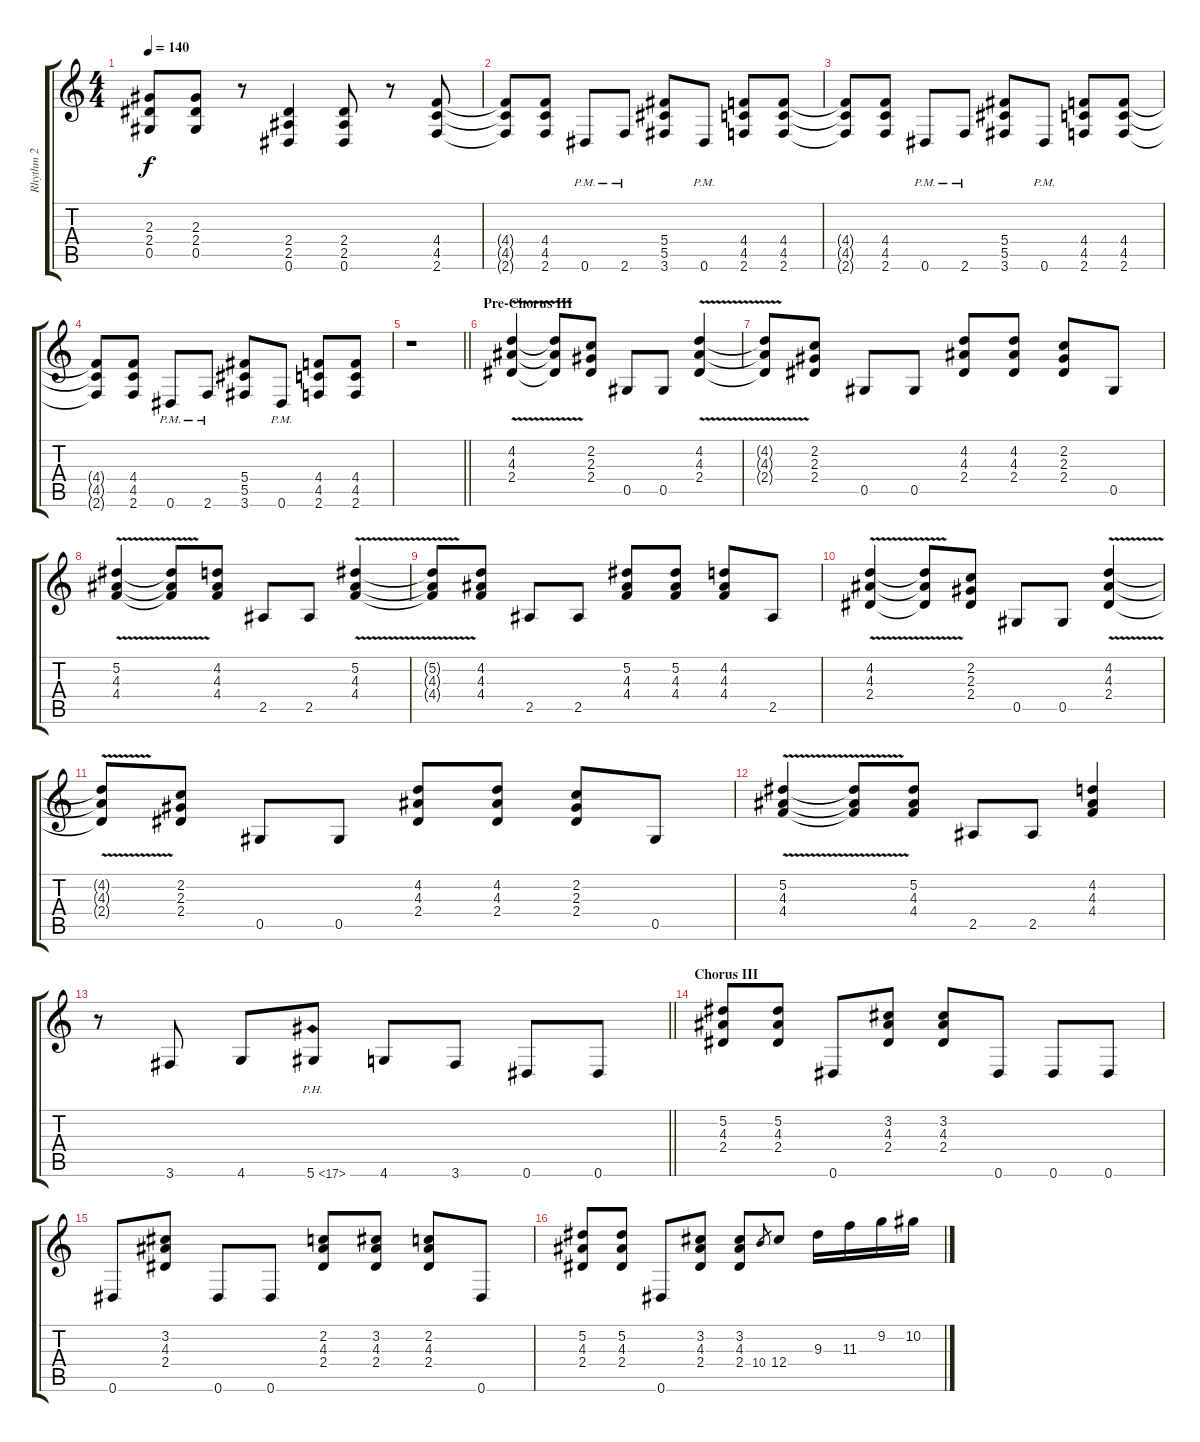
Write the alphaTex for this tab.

\track ("Rhythm 2" "Rhythm 2") {instrument overdrivenguitar}
\staff {score tabs}
\tuning (Eb4 Bb3 Gb3 Db3 Ab2 Eb2) {hide}
\ts (4 4)
\tempo 140
\clef g2
\ks c
(2.3{t} 2.4{t} 0.5{t}).8{dy f} (2.3 2.4 0.5).8 r.8 (2.4 2.5 0.6).4 (2.4 2.5 0.6).8 r.8 (4.4 4.5 2.6).8 |
(4.4{t} 4.5{t} 2.6{t}).8 (4.4 4.5 2.6).8 0.6{pm}.8 2.6{pm}.8 (5.4 5.5 3.6).8 0.6{pm}.8 (4.4 4.5 2.6).8 (4.4 4.5 2.6).8 |
(4.4{t} 4.5{t} 2.6{t}).8 (4.4 4.5 2.6).8 0.6{pm}.8 2.6{pm}.8 (5.4 5.5 3.6).8 0.6{pm}.8 (4.4 4.5 2.6).8 (4.4 4.5 2.6).8 |
(4.4{t} 4.5{t} 2.6{t}).8 (4.4 4.5 2.6).8 0.6{pm}.8 2.6{pm}.8 (5.4 5.5 3.6).8 0.6{pm}.8 (4.4 4.5 2.6).8 (4.4 4.5 2.6).8 |
\barLineRight lightlight
r.1 |
\section ("" "Pre-Chorus III")
(4.2 4.3{v} 2.4).4 (4.2{t} 4.3{t} 2.4{t}).8 (2.2 2.3 2.4).8 0.5.8 0.5.8 (4.2 4.3{v} 2.4).4 |
(4.2{t} 4.3{t} 2.4{t}).8 (2.2 2.3 2.4).8 0.5.8 0.5.8 (4.2 4.3 2.4).8 (4.2 4.3 2.4).8 (2.2 2.3 2.4).8 0.5.8 |
(5.2 4.3 4.4{v}).4 (5.2{t} 4.3{t} 4.4{t}).8 (4.2 4.3 4.4).8 2.5.8 2.5.8 (5.2 4.3 4.4{v}).4 |
(5.2{t} 4.3{t} 4.4{t}).8 (4.2 4.3 4.4).8 2.5.8 2.5.8 (5.2 4.3 4.4).8 (5.2 4.3 4.4).8 (4.2 4.3 4.4).8 2.5.8 |
(4.2 4.3{v} 2.4).4 (4.2{t} 4.3{t} 2.4{t}).8 (2.2 2.3 2.4).8 0.5.8 0.5.8 (4.2 4.3{v} 2.4).4 |
(4.2{t} 4.3{t} 2.4{t}).8 (2.2 2.3 2.4).8 0.5.8 0.5.8 (4.2 4.3 2.4).8 (4.2 4.3 2.4).8 (2.2 2.3 2.4).8 0.5.8 |
(5.2 4.3{v} 4.4{v}).4 (5.2{t} 4.3{t} 4.4{t}).8 (5.2 4.3 4.4).8 2.5.8 2.5.8 (4.2 4.3 4.4).4 |
\barLineRight lightlight
r.8 3.6.8 4.6.8 5.6{ph 12}.8 4.6.8 3.6.8 0.6.8 0.6.8 |
\section ("" "Chorus III")
(5.2 4.3 2.4).8 (5.2 4.3 2.4).8 0.6.8 (3.2 4.3 2.4).8 (3.2 4.3 2.4).8 0.6.8 0.6.8 0.6.8 |
0.6.8 (3.2 4.3 2.4).8 0.6.8 0.6.8 (2.2 4.3 2.4).8 (3.2 4.3 2.4).8 (2.2 4.3 2.4).8 0.6.8 |
(5.2 4.3 2.4).8 (5.2 4.3 2.4).8 0.6.8 (3.2 4.3 2.4).8 (3.2 4.3 2.4).8 10.4.8{gr} 12.4.8 9.3.16 11.3.16 9.2.16 10.2.16
